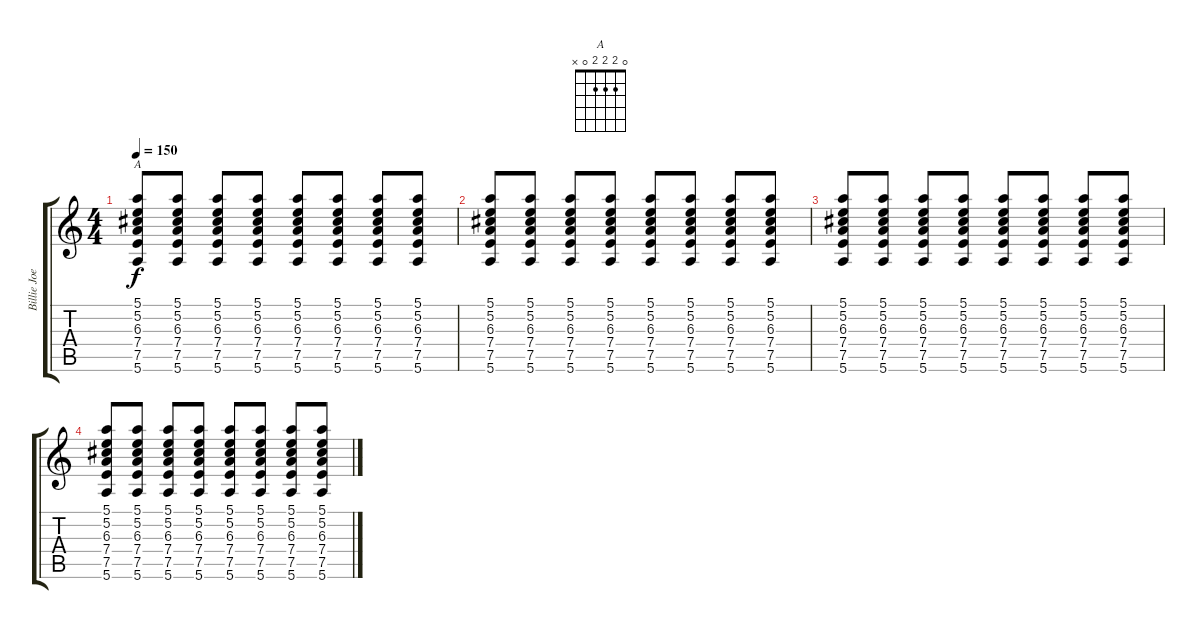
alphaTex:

\track ("Billie Joe Armstrong (Acoustic Guitar 1)" "Billie Joe") {instrument electricguitarclean}
\staff {score tabs}
\tuning (E4 B3 G3 D3 A2 E2) {hide}
\chord ("A" 0 2 2 2 0 x)
\ts (4 4)
\tempo 150
\clef g2
\ks c
(5.1 5.2 6.3 7.4 7.5 5.6).8{ch "A" dy f} (5.1 5.2 6.3 7.4 7.5 5.6).8 (5.1 5.2 6.3 7.4 7.5 5.6).8 (5.1 5.2 6.3 7.4 7.5 5.6).8 (5.1 5.2 6.3 7.4 7.5 5.6).8 (5.1 5.2 6.3 7.4 7.5 5.6).8 (5.1 5.2 6.3 7.4 7.5 5.6).8 (5.1 5.2 6.3 7.4 7.5 5.6).8 |
(5.1 5.2 6.3 7.4 7.5 5.6).8 (5.1 5.2 6.3 7.4 7.5 5.6).8 (5.1 5.2 6.3 7.4 7.5 5.6).8 (5.1 5.2 6.3 7.4 7.5 5.6).8 (5.1 5.2 6.3 7.4 7.5 5.6).8 (5.1 5.2 6.3 7.4 7.5 5.6).8 (5.1 5.2 6.3 7.4 7.5 5.6).8 (5.1 5.2 6.3 7.4 7.5 5.6).8 |
(5.1 5.2 6.3 7.4 7.5 5.6).8 (5.1 5.2 6.3 7.4 7.5 5.6).8 (5.1 5.2 6.3 7.4 7.5 5.6).8 (5.1 5.2 6.3 7.4 7.5 5.6).8 (5.1 5.2 6.3 7.4 7.5 5.6).8 (5.1 5.2 6.3 7.4 7.5 5.6).8 (5.1 5.2 6.3 7.4 7.5 5.6).8 (5.1 5.2 6.3 7.4 7.5 5.6).8 |
(5.1 5.2 6.3 7.4 7.5 5.6).8 (5.1 5.2 6.3 7.4 7.5 5.6).8 (5.1 5.2 6.3 7.4 7.5 5.6).8 (5.1 5.2 6.3 7.4 7.5 5.6).8 (5.1 5.2 6.3 7.4 7.5 5.6).8 (5.1 5.2 6.3 7.4 7.5 5.6).8 (5.1 5.2 6.3 7.4 7.5 5.6).8 (5.1 5.2 6.3 7.4 7.5 5.6).8
